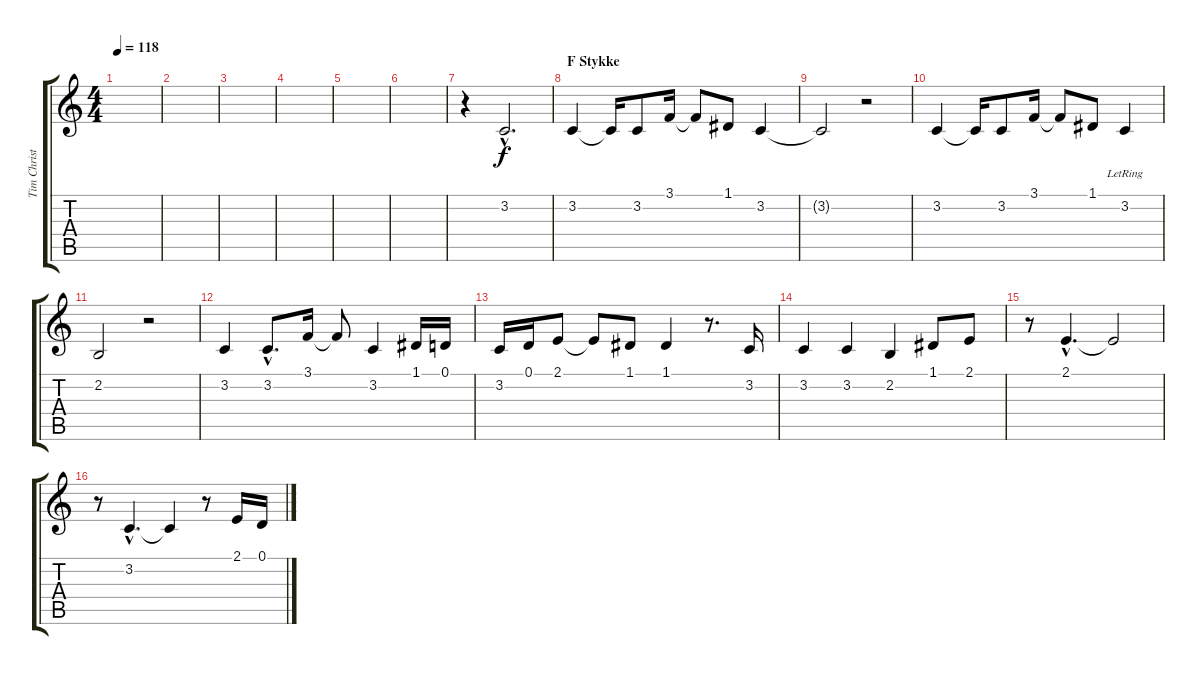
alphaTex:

\track ("Tim Christensen (Vocal)" "Tim Christ") {instrument oboe}
\staff {score tabs}
\tuning (D4 A3 F3 C3 G2 D2) {hide}
\ts (4 4)
\tempo 118
\clef g2
\ks c
|
|
|
|
|
|
r.4 3.2{hac}.2{d} |
\section ("" "F Stykke")
3.2.4 3.2{t}.16 3.2.8 3.1.16 3.1{t}.8 1.1.8 3.2.4 |
3.2{t}.2 r.2 |
3.2.4 3.2{t}.16 3.2.8 3.1.16 3.1{t}.8 1.1.8 3.2{lr}.4 |
2.2.2 r.2 |
3.2.4 3.2{hac}.8{d} 3.1.16 3.1{t}.8 3.2.4 1.1.16 0.1.16 |
3.2.16 0.1.16 2.1.8 2.1{t}.8 1.1.8 1.1.4 r.8{d} 3.2.16 |
3.2.4 3.2.4 2.2.4 1.1.8 2.1.8 |
r.8 2.1{hac}.4{d} 2.1{t}.2 |
r.8 3.2{hac}.4{d} 3.2{t}.4 r.8 2.1.16 0.1.16
